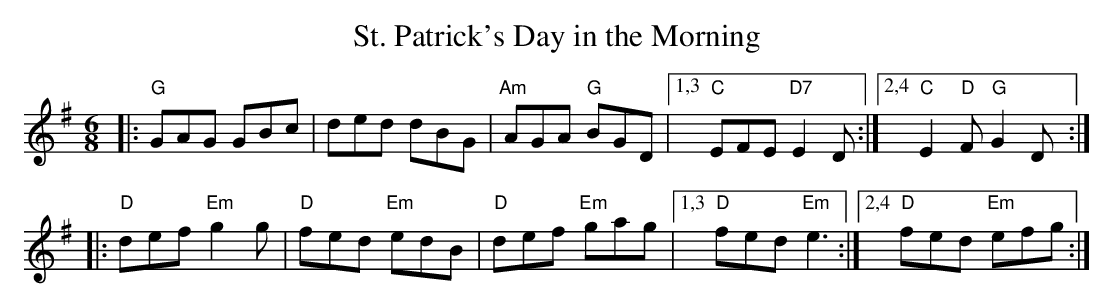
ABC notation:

X:1
T: St. Patrick's Day in the Morning
M: 6/8
L: 1/8
K: G
|: "G"GAG GBc | ded dBG | "Am"AGA "G"BGD |[1,3 "C"EFE "D7"E2D :|[2,4 "C"E2"D"F "G"G2D :|
|: "D"def "Em"g2g | "D"fed "Em"edB | "D"def "Em"gag |[1,3 "D"fed "Em"e3 :|[2,4 "D"fed "Em"efg :|
